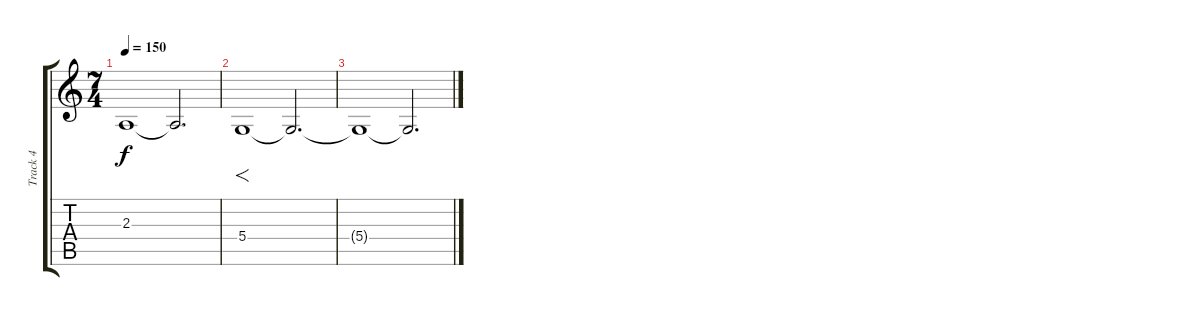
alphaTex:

\track ("Track 4" "Track 4") {instrument cello}
\staff {score tabs}
\tuning (E4 B3 G3 D3 A2 E2) {hide}
\ts (7 4)
\tempo 150
\clef g2
\ks c
2.3{t}.1{dy f} 2.3{t}.2{d} |
5.4.1{f} 5.4{t}.2{d} |
5.4{t}.1 5.4{t}.2{d}
